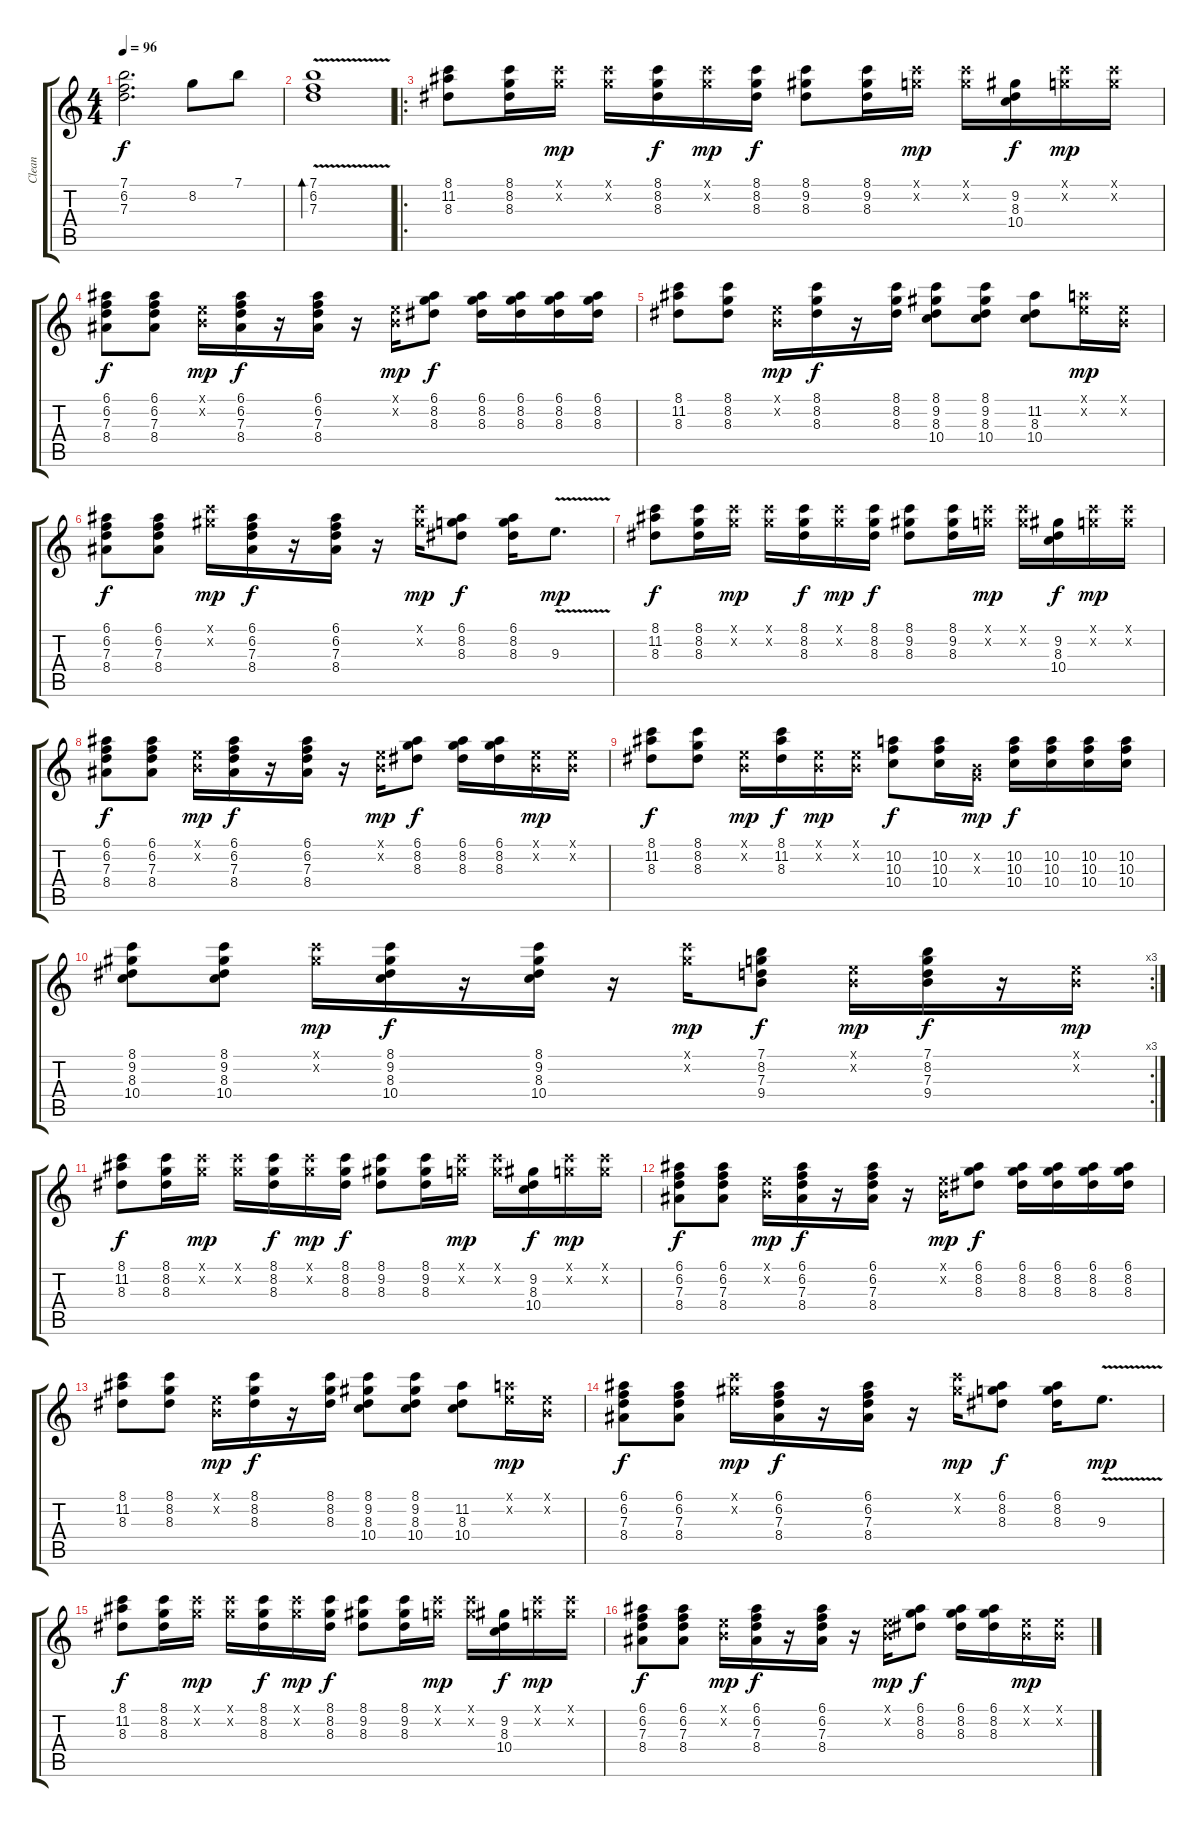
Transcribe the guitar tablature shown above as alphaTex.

\track ("Clean" "Clean") {instrument electricguitarjazz}
\staff {score tabs}
\tuning (E4 B3 G3 D3 A2 E2) {hide}
\ts (4 4)
\tempo 96
\clef g2
\ks c
(7.1 6.2 7.3).2{d dy f} 8.2.8 7.1.8 |
(7.1{v} 6.2{v} 7.3).1{bd 60} |
\ro
(8.1 11.2 8.3).8 (8.1 8.2 8.3).16 (8.1{x} 8.2{x}).16{dy mp} (8.1{x} 8.2{x}).16 (8.1 8.2 8.3).16{dy f} (8.1{x} 8.2{x}).16{dy mp} (8.1 8.2 8.3).16{dy f} (8.1 9.2 8.3).8 (8.1 9.2 8.3).16 (8.1{x} 8.2{x}).16{dy mp} (8.1{x} 8.2{x}).16 (9.2 8.3 10.4).16{dy f} (8.1{x} 8.2{x}).16{dy mp} (8.1{x} 8.2{x}).16 |
(6.1 6.2 7.3 8.4).8{dy f} (6.1 6.2 7.3 8.4).8 (0.1{x} 0.2{x}).16{dy mp} (6.1 6.2 7.3 8.4).16{dy f} r.16 (6.1 6.2 7.3 8.4).16 r.16 (0.1{x} 0.2{x}).16{dy mp} (6.1 8.2 8.3).8{dy f} (6.1 8.2 8.3).16 (6.1 8.2 8.3).16 (6.1 8.2 8.3).16 (6.1 8.2 8.3).16 |
(8.1 11.2 8.3).8 (8.1 8.2 8.3).8 (0.1{x} 0.2{x}).16{dy mp} (8.1 8.2 8.3).16{dy f} r.16 (8.1 8.2 8.3).16 (8.1 9.2 8.3 10.4).8 (8.1 9.2 8.3 10.4).8 (11.2 8.3 10.4).8 (0.1{x} 10.2{x}).16{dy mp} (0.1{x} 0.2{x}).16 |
(6.1 6.2 7.3 8.4).8{dy f} (6.1 6.2 7.3 8.4).8 (8.1{x} 9.2{x}).16{dy mp} (6.1 6.2 7.3 8.4).16{dy f} r.16 (6.1 6.2 7.3 8.4).16 r.16 (8.1{x} 9.2{x}).16{dy mp} (6.1 8.2 8.3).8{dy f} (6.1 8.2 8.3).16 9.3{v}.8{d dy mp} |
(8.1 11.2 8.3).8{dy f} (8.1 8.2 8.3).16 (8.1{x} 8.2{x}).16{dy mp} (8.1{x} 8.2{x}).16 (8.1 8.2 8.3).16{dy f} (8.1{x} 8.2{x}).16{dy mp} (8.1 8.2 8.3).16{dy f} (8.1 9.2 8.3).8 (8.1 9.2 8.3).16 (8.1{x} 8.2{x}).16{dy mp} (8.1{x} 8.2{x}).16 (9.2 8.3 10.4).16{dy f} (8.1{x} 8.2{x}).16{dy mp} (8.1{x} 8.2{x}).16 |
(6.1 6.2 7.3 8.4).8{dy f} (6.1 6.2 7.3 8.4).8 (0.1{x} 0.2{x}).16{dy mp} (6.1 6.2 7.3 8.4).16{dy f} r.16 (6.1 6.2 7.3 8.4).16 r.16 (0.1{x} 0.2{x}).16{dy mp} (6.1 8.2 8.3).8{dy f} (6.1 8.2 8.3).16 (6.1 8.2 8.3).16 (0.1{x} 0.2{x}).16{dy mp} (0.1{x} 0.2{x}).16 |
(8.1 11.2 8.3).8{dy f} (8.1 8.2 8.3).8 (0.1{x} 0.2{x}).16{dy mp} (8.1 11.2 8.3).16{dy f} (0.1{x} 0.2{x}).16{dy mp} (0.1{x} 0.2{x}).16 (10.2 10.3 10.4).8{dy f} (10.2 10.3 10.4).16 (0.2{x} 0.3{x}).16{dy mp} (10.2 10.3 10.4).16{dy f} (10.2 10.3 10.4).16 (10.2 10.3 10.4).16 (10.2 10.3 10.4).16 |
\rc 3
(8.1 9.2 8.3 10.4).8 (8.1 9.2 8.3 10.4).8 (8.1{x} 9.2{x}).16{dy mp} (8.1 9.2 8.3 10.4).16{dy f} r.16 (8.1 9.2 8.3 10.4).16 r.16 (8.1{x} 9.2{x}).16{dy mp} (7.1 8.2 7.3 9.4).8{dy f} (0.1{x} 0.2{x}).16{dy mp} (7.1 8.2 7.3 9.4).16{dy f} r.16 (0.1{x} 0.2{x}).16{dy mp} |
(8.1 11.2 8.3).8{dy f} (8.1 8.2 8.3).16 (8.1{x} 8.2{x}).16{dy mp} (8.1{x} 8.2{x}).16 (8.1 8.2 8.3).16{dy f} (8.1{x} 8.2{x}).16{dy mp} (8.1 8.2 8.3).16{dy f} (8.1 9.2 8.3).8 (8.1 9.2 8.3).16 (8.1{x} 8.2{x}).16{dy mp} (8.1{x} 8.2{x}).16 (9.2 8.3 10.4).16{dy f} (8.1{x} 8.2{x}).16{dy mp} (8.1{x} 8.2{x}).16 |
(6.1 6.2 7.3 8.4).8{dy f} (6.1 6.2 7.3 8.4).8 (0.1{x} 0.2{x}).16{dy mp} (6.1 6.2 7.3 8.4).16{dy f} r.16 (6.1 6.2 7.3 8.4).16 r.16 (0.1{x} 0.2{x}).16{dy mp} (6.1 8.2 8.3).8{dy f} (6.1 8.2 8.3).16 (6.1 8.2 8.3).16 (6.1 8.2 8.3).16 (6.1 8.2 8.3).16 |
(8.1 11.2 8.3).8 (8.1 8.2 8.3).8 (0.1{x} 0.2{x}).16{dy mp} (8.1 8.2 8.3).16{dy f} r.16 (8.1 8.2 8.3).16 (8.1 9.2 8.3 10.4).8 (8.1 9.2 8.3 10.4).8 (11.2 8.3 10.4).8 (0.1{x} 10.2{x}).16{dy mp} (0.1{x} 0.2{x}).16 |
(6.1 6.2 7.3 8.4).8{dy f} (6.1 6.2 7.3 8.4).8 (8.1{x} 9.2{x}).16{dy mp} (6.1 6.2 7.3 8.4).16{dy f} r.16 (6.1 6.2 7.3 8.4).16 r.16 (8.1{x} 9.2{x}).16{dy mp} (6.1 8.2 8.3).8{dy f} (6.1 8.2 8.3).16 9.3{v}.8{d dy mp} |
(8.1 11.2 8.3).8{dy f} (8.1 8.2 8.3).16 (8.1{x} 8.2{x}).16{dy mp} (8.1{x} 8.2{x}).16 (8.1 8.2 8.3).16{dy f} (8.1{x} 8.2{x}).16{dy mp} (8.1 8.2 8.3).16{dy f} (8.1 9.2 8.3).8 (8.1 9.2 8.3).16 (8.1{x} 8.2{x}).16{dy mp} (8.1{x} 8.2{x}).16 (9.2 8.3 10.4).16{dy f} (8.1{x} 8.2{x}).16{dy mp} (8.1{x} 8.2{x}).16 |
(6.1 6.2 7.3 8.4).8{dy f} (6.1 6.2 7.3 8.4).8 (0.1{x} 0.2{x}).16{dy mp} (6.1 6.2 7.3 8.4).16{dy f} r.16 (6.1 6.2 7.3 8.4).16 r.16 (0.1{x} 0.2{x}).16{dy mp} (6.1 8.2 8.3).8{dy f} (6.1 8.2 8.3).16 (6.1 8.2 8.3).16 (0.1{x} 0.2{x}).16{dy mp} (0.1{x} 0.2{x}).16
